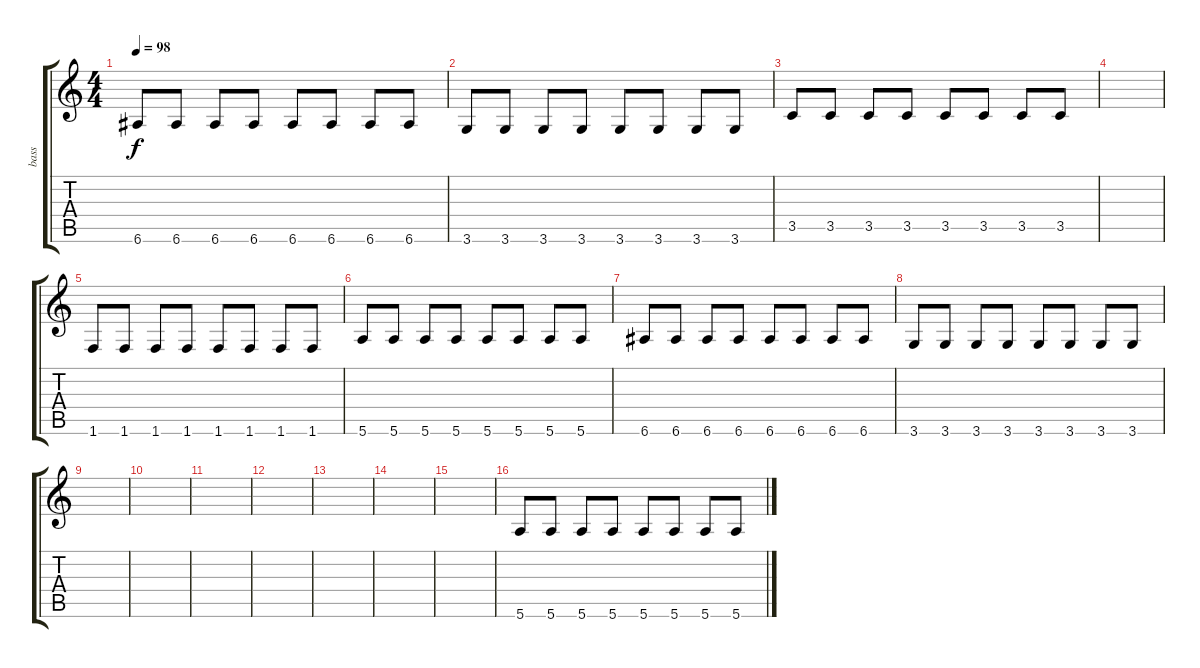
\track ("bass" "bass") {instrument acousticbass}
\staff {score tabs}
\tuning (E4 B3 G3 D3 A2 E2) {hide}
\ts (4 4)
\tempo 98
\clef g2
\ks c
6.6.8{dy f} 6.6.8 6.6.8 6.6.8 6.6.8 6.6.8 6.6.8 6.6.8 |
3.6.8 3.6.8 3.6.8 3.6.8 3.6.8 3.6.8 3.6.8 3.6.8 |
3.5.8 3.5.8 3.5.8 3.5.8 3.5.8 3.5.8 3.5.8 3.5.8 |
|
1.6.8 1.6.8 1.6.8 1.6.8 1.6.8 1.6.8 1.6.8 1.6.8 |
5.6.8 5.6.8 5.6.8 5.6.8 5.6.8 5.6.8 5.6.8 5.6.8 |
6.6.8 6.6.8 6.6.8 6.6.8 6.6.8 6.6.8 6.6.8 6.6.8 |
3.6.8 3.6.8 3.6.8 3.6.8 3.6.8 3.6.8 3.6.8 3.6.8 |
|
|
|
|
|
|
|
5.6.8 5.6.8 5.6.8 5.6.8 5.6.8 5.6.8 5.6.8 5.6.8
